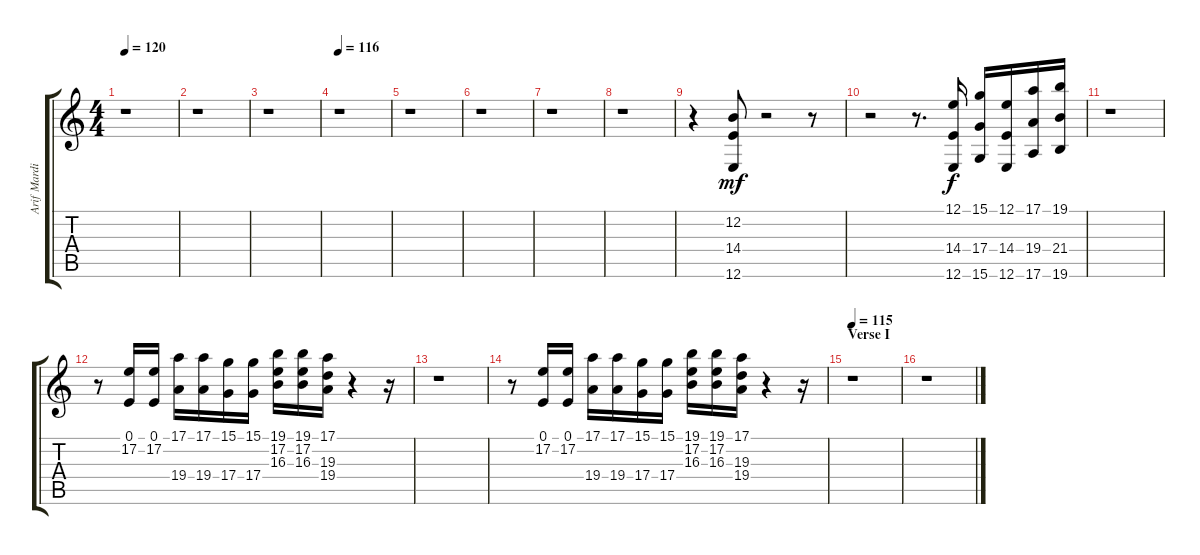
\track ("Arif Mardin" "Arif Mardi") {instrument brasssection}
\staff {score tabs}
\tuning (E4 B3 G3 D3 A2 E2) {hide}
\ts (4 4)
\tempo 120
\tempo 115
\tempo 120
\clef g2
\ks c
r.1{dy mf instrument brasssection} |
r.1 |
r.1 |
\tempo 116
r.1 |
r.1 |
r.1 |
r.1 |
r.1 |
r.4 (12.2 14.4 12.6).8 r.2 r.8 |
r.2 r.8{d} (12.1 14.4 12.6).16{dy f} (15.1 17.4 15.6).16 (12.1 14.4 12.6).16 (17.1 19.4 17.6).16 (19.1 21.4 19.6).16 |
r.1 |
r.8 (0.1 17.2).16 (0.1 17.2).16 (17.1 19.4).16 (17.1 19.4).16 (15.1 17.4).16 (15.1 17.4).16 (19.1 17.2 16.3).16 (19.1 17.2 16.3).16 (17.1 19.3 19.4).16 r.4 r.16 |
r.1 |
r.8 (0.1 17.2).16 (0.1 17.2).16 (17.1 19.4).16 (17.1 19.4).16 (15.1 17.4).16 (15.1 17.4).16 (19.1 17.2 16.3).16 (19.1 17.2 16.3).16 (17.1 19.3 19.4).16 r.4 r.16 |
\section ("" "Verse I")
\tempo 115
r.1 |
r.1
